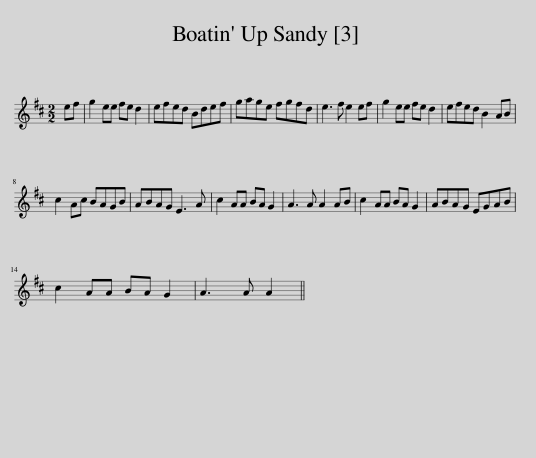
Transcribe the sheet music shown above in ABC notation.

X:1
L:1/8
M:2/2
I:linebreak $
K:D
V:1 treble
V:1
 ef | g2 ee fe d2 | efed Bdef | gage fgfd | e3 f e2 ef | %5
 g2 ee fe d2 | efed B2 AB |$ c2 Ac BAGB | ABAG E3 A | c2 AA BA G2 | %10
 A3 A A2 AB | c2 AA BA G2 | ABAG EGAB |$ c2 AA BA G2 | A3 A A2 || %15
